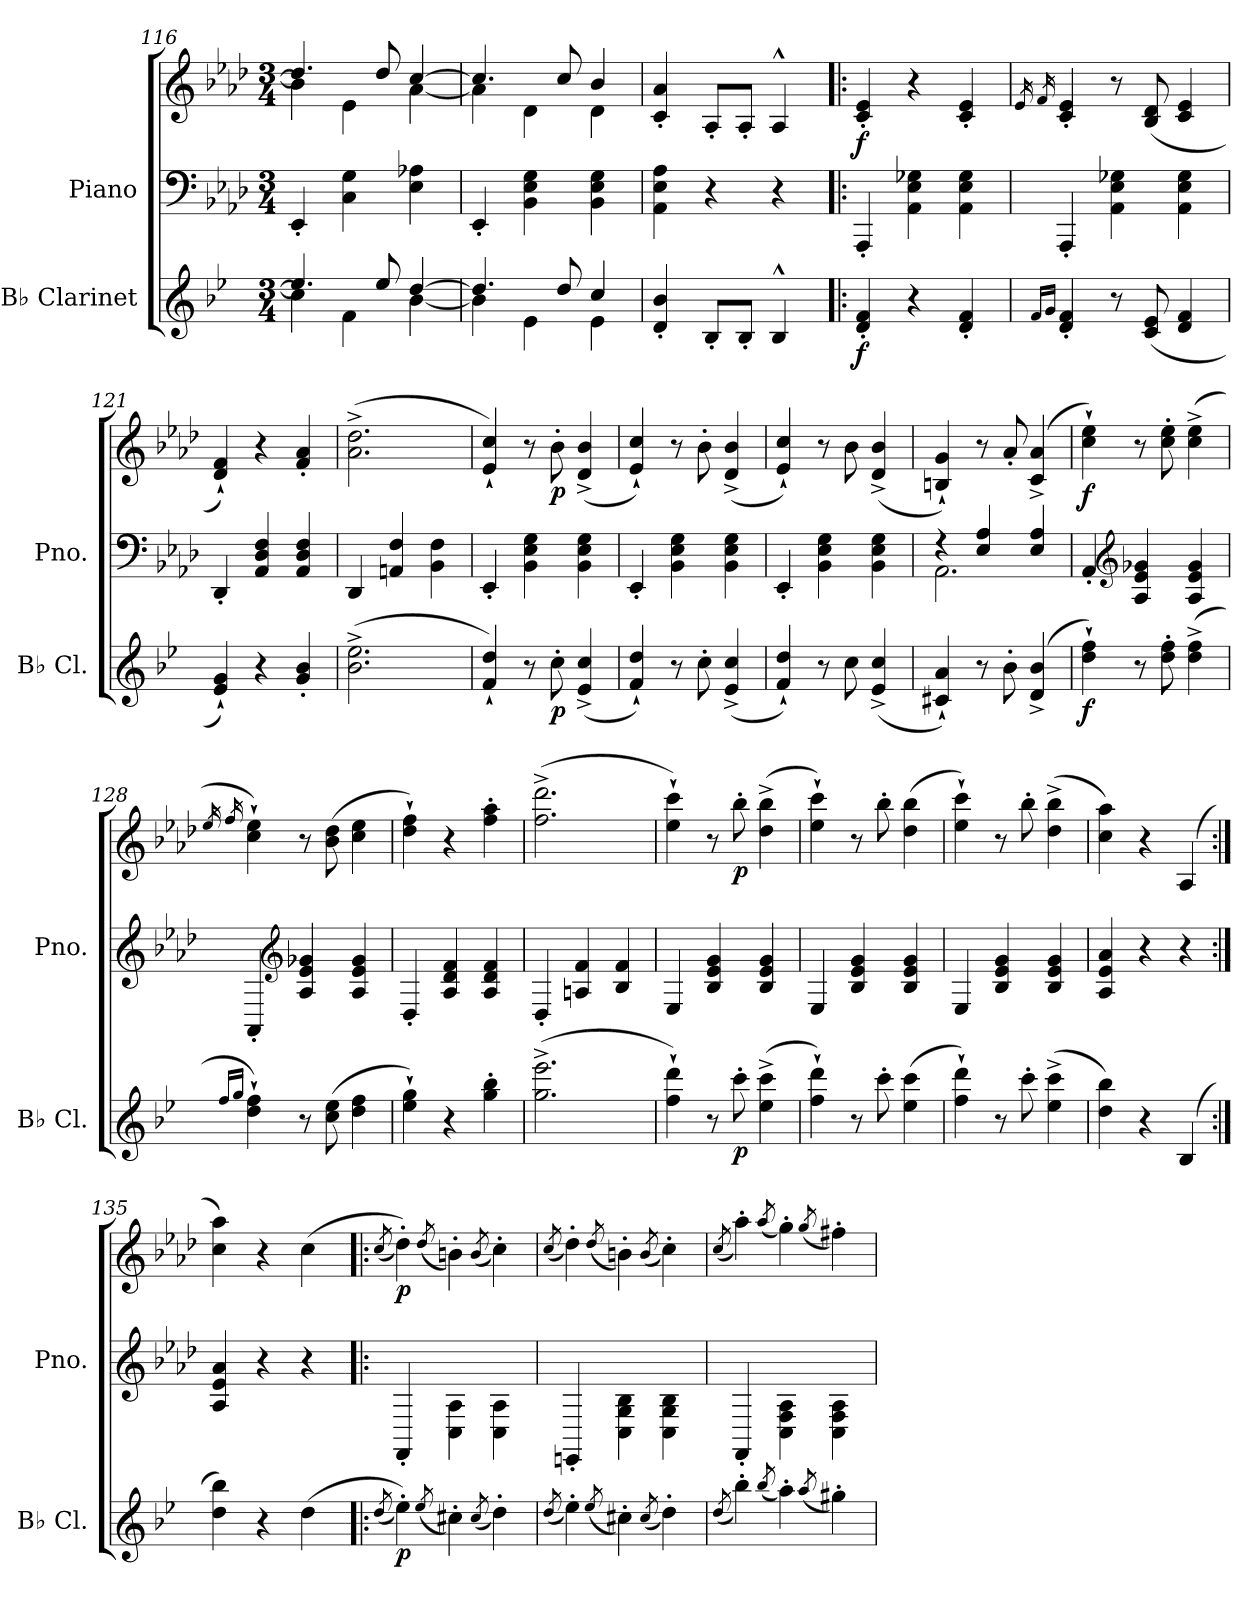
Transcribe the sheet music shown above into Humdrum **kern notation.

**kern	**dynam	**kern	**kern	**dynam
*part2	*part2	*part1	*part1	*part1
*staff3	*staff3	*staff2	*staff1	*staff1/2
*I"B♭ Clarinet	*	*I"Piano	*	*
*I'B♭ Cl.	*	*I'Pno.	*	*
*clefG2	*	*clefF4	*clefG2	*
*ITrd1c2	*	*	*	*
*k[b-e-a-d-]	*	*k[b-e-a-d-]	*k[b-e-a-d-]	*
*M3/4	*	*M3/4	*M3/4	*
=116	=116	=116	=116	=116
*^	*	*	*^	*
*	*^	*	*	*	*^	*
4.dd-/]	4ryy	4b-\]	.	4EE-'/	4.dd-/]	4ryy	4b-\]	.
.	4e-\	2ryy	.	4C\ 4G\	.	4e-\	2ryy	.
8dd-/	.	.	.	.	8dd-/	.	.	.
[4cc/	[4a-\	.	.	4E-\ 4A-X\	[4cc/	[4a-\	.	.
=117	=117	=117	=117	=117	=117	=117	=117	=117
4.cc/]	4ryy	4a-\]	.	4EE-'/	4.cc/]	4ryy	4a-\]	.
.	4d-\	2ryy	.	4BB-\ 4E-\ 4G\	.	4d-\	2ryy	.
8cc/	.	.	.	.	8cc/	.	.	.
4b-/	4d-\	.	.	4BB-\ 4E-\ 4G\	4b-/	4d-\	.	.
*v	*v	*v	*	*	*v	*v	*v	*
=118	=118	=118	=118	=118
4c/' 4a-/'	.	4AA-\ 4E-\ 4A-\	4c/' 4a-/'	.
8A-'/L	.	4r	8A-'/L	.
8A-'/J	.	.	8A-'/J	.
4A-^^/	.	4r	4A-^^/	.
!!LO:LB:g=z
=119!|:	=119!|:	=119!|:	=119!|:	=119!|:
!	!LO:DY:b	!	!	!LO:DY:b
4c/' 4e-/'	f	4AAA-'/	4c/' 4e-/'	f
4r	.	4AA-\ 4E-\ 4G-X\	4r	.
4c/' 4e-/'	.	4AA-\ 4E-\ 4G-\	4c/' 4e-/'	.
=120	=120	=120	=120	=120
16qe-/LL	.	.	16qe-/	.
16qf/JJ	.	.	16qf/	.
4c/' 4e-/'	.	4AAA-'/	4c/' 4e-/'	.
8r	.	4AA-\ 4E-\ 4G-X\	8r	.
(<8B-/ 8d-/	.	.	(<8B-/ 8d-/	.
4c/ 4e-/	.	4AA-\ 4E-\ 4G-\	4c/ 4e-/	.
=121	=121	=121	=121	=121
4d-/` 4f/`)	.	4DD-'/	4d-/` 4f/`)	.
4r	.	4AA-/ 4D-/ 4F/	4r	.
4f/' 4a-/'	.	4AA-/ 4D-/ 4F/	4f/' 4a-/'	.
=122	=122	=122	=122	=122
(>2.a-\^ 2.dd-\^	.	4DD-/	(>2.a-\^ 2.dd-\^	.
.	.	4AAn/ 4F/	.	.
.	.	4BB-\ 4F\	.	.
=123	=123	=123	=123	=123
4e-/` 4cc/`)	.	4EE-'/	4e-/` 4cc/`)	.
8r	.	4BB-\ 4E-\ 4G\	8r	.
!	!LO:DY:b	!	!	!LO:DY:b
8b-'\	p	.	8b-'\	p
(<4d-/^ 4b-/^	.	4BB-\ 4E-\ 4G\	(<4d-/^ 4b-/^	.
=124	=124	=124	=124	=124
4e-/` 4cc/`)	.	4EE-'/	4e-/` 4cc/`)	.
8r	.	4BB-\ 4E-\ 4G\	8r	.
8b-'\	.	.	8b-'\	.
(<4d-/^ 4b-/^	.	4BB-\ 4E-\ 4G\	(<4d-/^ 4b-/^	.
=125	=125	=125	=125	=125
4e-/` 4cc/`)	.	4EE-'/	4e-/` 4cc/`)	.
8r	.	4BB-\ 4E-\ 4G\	8r	.
8b-\	.	.	8b-\	.
(<4d-/^ 4b-/^	.	4BB-\ 4E-\ 4G\	(<4d-/^ 4b-/^	.
=126	=126	=126	=126	=126
*	*	*^	*	*
4Bn/` 4g/`)	.	4r	2.AA-\	4Bn/` 4g/`)	.
8r	.	4E-/ 4A-/	.	8r	.
8a-'\	.	.	.	8a-'/	.
(>4c/^ 4a-/^	.	4E-/ 4A-/	.	(>4c/^ 4a-/^	.
*	*	*v	*v	*	*
=127	=127	=127	=127	=127
!	!LO:DY:b	!	!	!LO:DY:b
4cc\` 4ee-\`)	f	4AA-'/	4cc\` 4ee-\`)	f
*	*	*clefG2	*	*
8r	.	4A-/ 4e-/ 4g-X/	8r	.
8cc\' 8ee-\'	.	.	8cc\' 8ee-\'	.
(>4cc\^ 4ee-\^	.	4A-/ 4e-/ 4g-/	(>4cc\^ 4ee-\^	.
=128	=128	=128	=128	=128
16qee-/LL	.	.	.	.
16qff/JJ	.	.	.	.
*	*	*clefF4	*	*
.	.	.	16qee-/	.
.	.	.	16qff/	.
4cc\` 4ee-\`)	.	4AA-'/	4cc\` 4ee-\`)	.
*	*	*clefG2	*	*
8r	.	4A-/ 4e-/ 4g-X/	8r	.
(>8b-\ 8dd-\	.	.	(>8b-\ 8dd-\	.
4cc\ 4ee-\	.	4A-/ 4e-/ 4g-/	4cc\ 4ee-\	.
!!LO:PB:g=z
=129	=129	=129	=129	=129
4dd-\` 4ff\`)	.	4D-'/	4dd-\` 4ff\`)	.
4r	.	4A-/ 4d-/ 4f/	4r	.
4ff\' 4aa-\'	.	4A-/ 4d-/ 4f/	4ff\' 4aa-\'	.
=130	=130	=130	=130	=130
(>2.ff\^ 2.ddd-\^	.	4D-'/	(>2.ff\^ 2.ddd-\^	.
.	.	4An/ 4f/	.	.
.	.	4B-/ 4f/	.	.
=131	=131	=131	=131	=131
4ee-\` 4ccc\`)	.	4E-/	4ee-\` 4ccc\`)	.
8r	.	4B-/ 4e-/ 4g/	8r	.
!	!LO:DY:b	!	!	!LO:DY:b
8bb-'\	p	.	8bb-'\	p
(>4dd-\^ 4bb-\^	.	4B-/ 4e-/ 4g/	(>4dd-\^ 4bb-\^	.
=132	=132	=132	=132	=132
4ee-\` 4ccc\`)	.	4E-/	4ee-\` 4ccc\`)	.
8r	.	4B-/ 4e-/ 4g/	8r	.
8bb-'\	.	.	8bb-'\	.
(>4dd-\ 4bb-\	.	4B-/ 4e-/ 4g/	(>4dd-\ 4bb-\	.
=133	=133	=133	=133	=133
4ee-\` 4ccc\`)	.	4E-/	4ee-\` 4ccc\`)	.
8r	.	4B-/ 4e-/ 4g/	8r	.
8bb-'\	.	.	8bb-'\	.
(>4dd-\^ 4bb-\^	.	4B-/ 4e-/ 4g/	(>4dd-\^ 4bb-\^	.
=134	=134	=134	=134	=134
4cc\ 4aa-\)	.	4A-/ 4e-/ 4a-/	4cc\ 4aa-\)	.
4r	.	4r	4r	.
(>4A-/	.	4r	(>4A-/	.
=135:|!	=135:|!	=135:|!	=135:|!	=135:|!
4cc\ 4aa-\)	.	4A-/ 4e-/ 4a-/	4cc\ 4aa-\)	.
4r	.	4r	4r	.
(>4cc\	.	4r	(>4cc\	.
=136!|:	=136!|:	=136!|:	=136!|:	=136!|:
(<8qcc/	.	.	.	.
*	*	*clefF4	*	*
.	.	.	(<8qcc/	.
!	!LO:DY:b	!	!	!LO:DY:b
4dd-'\))	p	4FF'/	4dd-'\))	p
(<8qdd-/	.	.	(<8qdd-/	.
4bn'\)	.	4C\ 4A-\	4bn'\)	.
(<8qb/	.	.	(<8qb/	.
4cc'\)	.	4C\ 4A-\	4cc'\)	.
=137	=137	=137	=137	=137
(<8qcc/	.	.	(<8qcc/	.
4dd-'\)	.	4EEn'/	4dd-'\)	.
(<8qdd-/	.	.	(<8qdd-/	.
4bn'\)	.	4C\ 4G\ 4B-\	4bn'\)	.
(<8qb/	.	.	(<8qb/	.
4cc'\)	.	4C\ 4G\ 4B-\	4cc'\)	.
!!LO:LB:g=z
=138	=138	=138	=138	=138
(<8qcc/	.	.	(<8qcc/	.
4aa-'\)	.	4FF'/	4aa-'\)	.
(<8qaa-/	.	.	(<8qaa-/	.
4gg'\)	.	4C\ 4F\ 4A-\	4gg'\)	.
(<8qgg/	.	.	(<8qgg/	.
4ff#X'\)	.	4C\ 4F\ 4A-\	4ff#X'\)	.
=	=	=	=	=
*-	*-	*-	*-	*-
